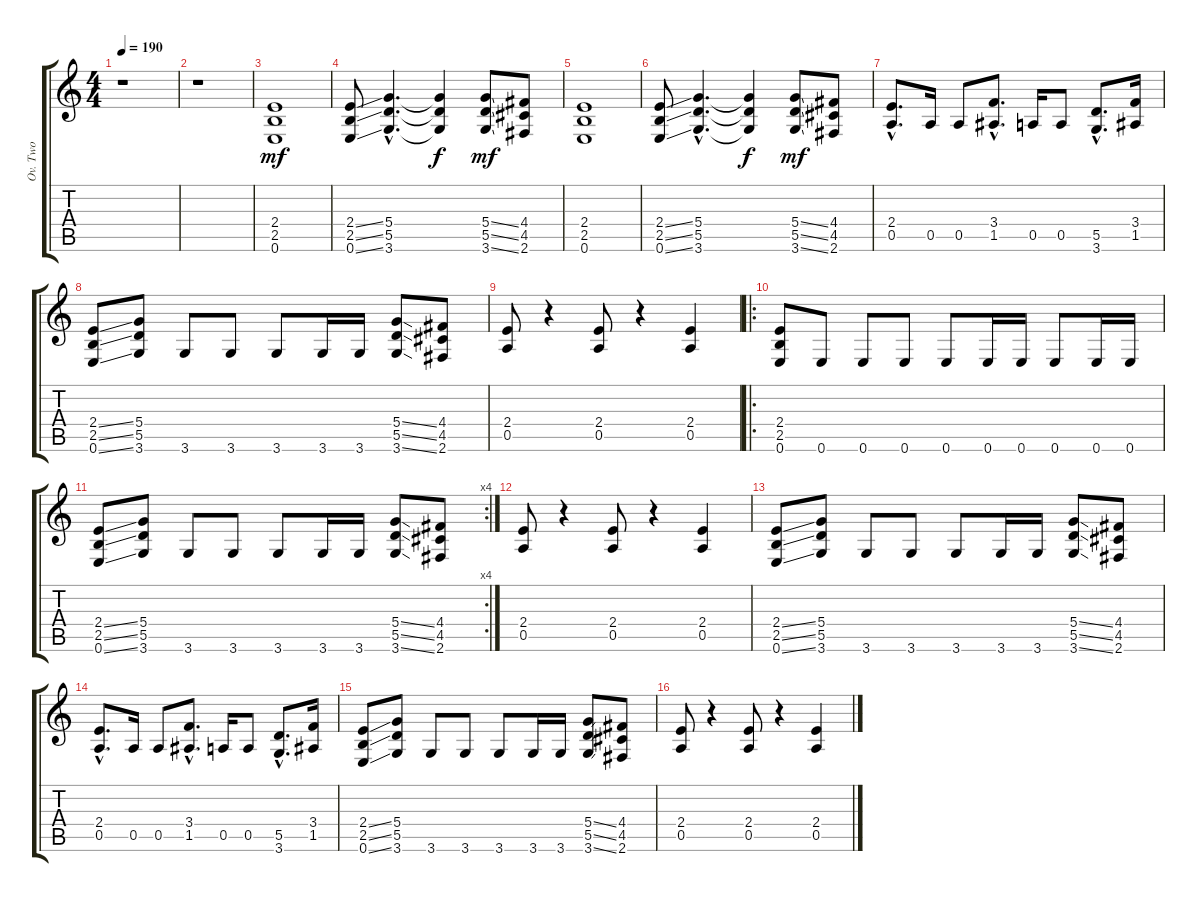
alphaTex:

\track ("Ov. Two" "Ov. Two") {instrument overdrivenguitar}
\staff {score tabs}
\tuning (E4 B3 G3 D3 A2 E2) {hide}
\ts (4 4)
\tempo 190
\clef g2
\ks c
r.1{dy mf} |
r.1 |
(2.4 2.5 0.6).1 |
(2.4{ss} 2.5{ss} 0.6{ss}).8 (5.4{hac} 5.5{hac} 3.6{hac}).4{d} (5.4{t} 5.5{t} 3.6{t}).4{dy f} (5.4{ss} 5.5{ss} 3.6{ss}).8{dy mf} (4.4 4.5 2.6).8 |
(2.4 2.5 0.6).1 |
(2.4{ss} 2.5{ss} 0.6{ss}).8 (5.4{hac} 5.5{hac} 3.6{hac}).4{d} (5.4{t} 5.5{t} 3.6{t}).4{dy f} (5.4{ss} 5.5{ss} 3.6{ss}).8{dy mf} (4.4 4.5 2.6).8 |
(2.4{hac} 0.5{hac}).8{d} 0.5.16 0.5.8 (3.4{hac} 1.5{hac}).8{d} 0.5.16 0.5.8 (5.5{hac} 3.6{hac}).8{d} (3.4 1.5).16 |
(2.4{ss} 2.5{ss} 0.6{ss}).8 (5.4 5.5 3.6).8 3.6.8 3.6.8 3.6.8 3.6.16 3.6.16 (5.4{ss} 5.5{ss} 3.6{ss}).8 (4.4 4.5 2.6).8 |
(2.4 0.5).8 r.4 (2.4 0.5).8 r.4 (2.4 0.5).4 |
\ro
(2.4 2.5 0.6).8 0.6.8 0.6.8 0.6.8 0.6.8 0.6.16 0.6.16 0.6.8 0.6.16 0.6.16 |
\rc 4
(2.4{ss} 2.5{ss} 0.6{ss}).8 (5.4 5.5 3.6).8 3.6.8 3.6.8 3.6.8 3.6.16 3.6.16 (5.4{ss} 5.5{ss} 3.6{ss}).8 (4.4 4.5 2.6).8 |
(2.4 0.5).8 r.4 (2.4 0.5).8 r.4 (2.4 0.5).4 |
(2.4{ss} 2.5{ss} 0.6{ss}).8 (5.4 5.5 3.6).8 3.6.8 3.6.8 3.6.8 3.6.16 3.6.16 (5.4{ss} 5.5{ss} 3.6{ss}).8 (4.4 4.5 2.6).8 |
(2.4{hac} 0.5{hac}).8{d} 0.5.16 0.5.8 (3.4{hac} 1.5{hac}).8{d} 0.5.16 0.5.8 (5.5{hac} 3.6{hac}).8{d} (3.4 1.5).16 |
(2.4{ss} 2.5{ss} 0.6{ss}).8 (5.4 5.5 3.6).8 3.6.8 3.6.8 3.6.8 3.6.16 3.6.16 (5.4{ss} 5.5{ss} 3.6{ss}).8 (4.4 4.5 2.6).8 |
(2.4 0.5).8 r.4 (2.4 0.5).8 r.4 (2.4 0.5).4
